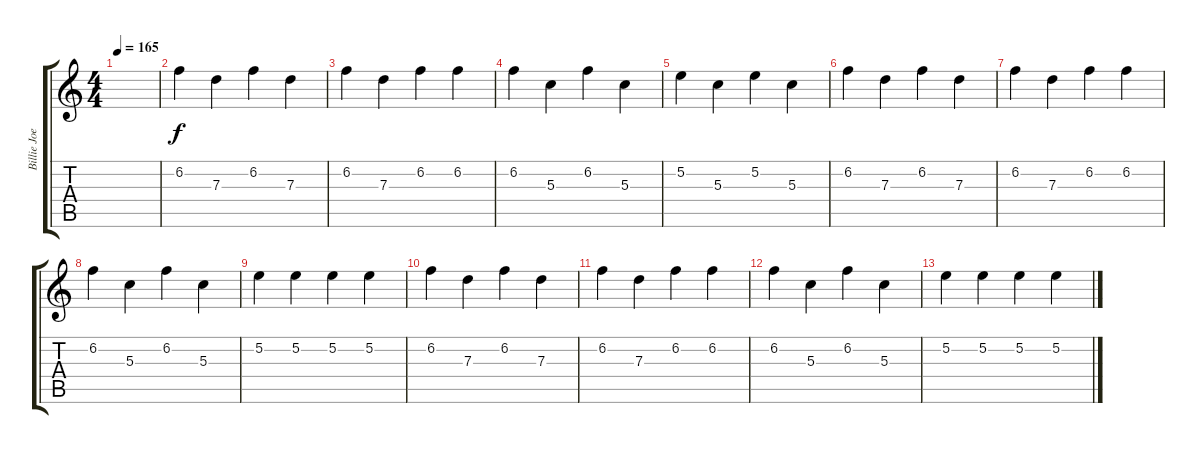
\track ("Billie Joe Armstrong - Guitar" "Billie Joe") {instrument distortionguitar}
\staff {score tabs}
\tuning (E4 B3 G3 D3 A2 E2) {hide}
\ts (4 4)
\tempo 165
\clef g2
\ks c
|
6.2.4 7.3.4 6.2.4 7.3.4 |
6.2.4 7.3.4 6.2.4 6.2.4 |
6.2.4 5.3.4 6.2.4 5.3.4 |
5.2.4 5.3.4 5.2.4 5.3.4 |
6.2.4 7.3.4 6.2.4 7.3.4 |
6.2.4 7.3.4 6.2.4 6.2.4 |
6.2.4 5.3.4 6.2.4 5.3.4 |
5.2.4 5.2.4 5.2.4 5.2.4 |
6.2.4 7.3.4 6.2.4 7.3.4 |
6.2.4 7.3.4 6.2.4 6.2.4 |
6.2.4 5.3.4 6.2.4 5.3.4 |
5.2.4 5.2.4 5.2.4 5.2.4
